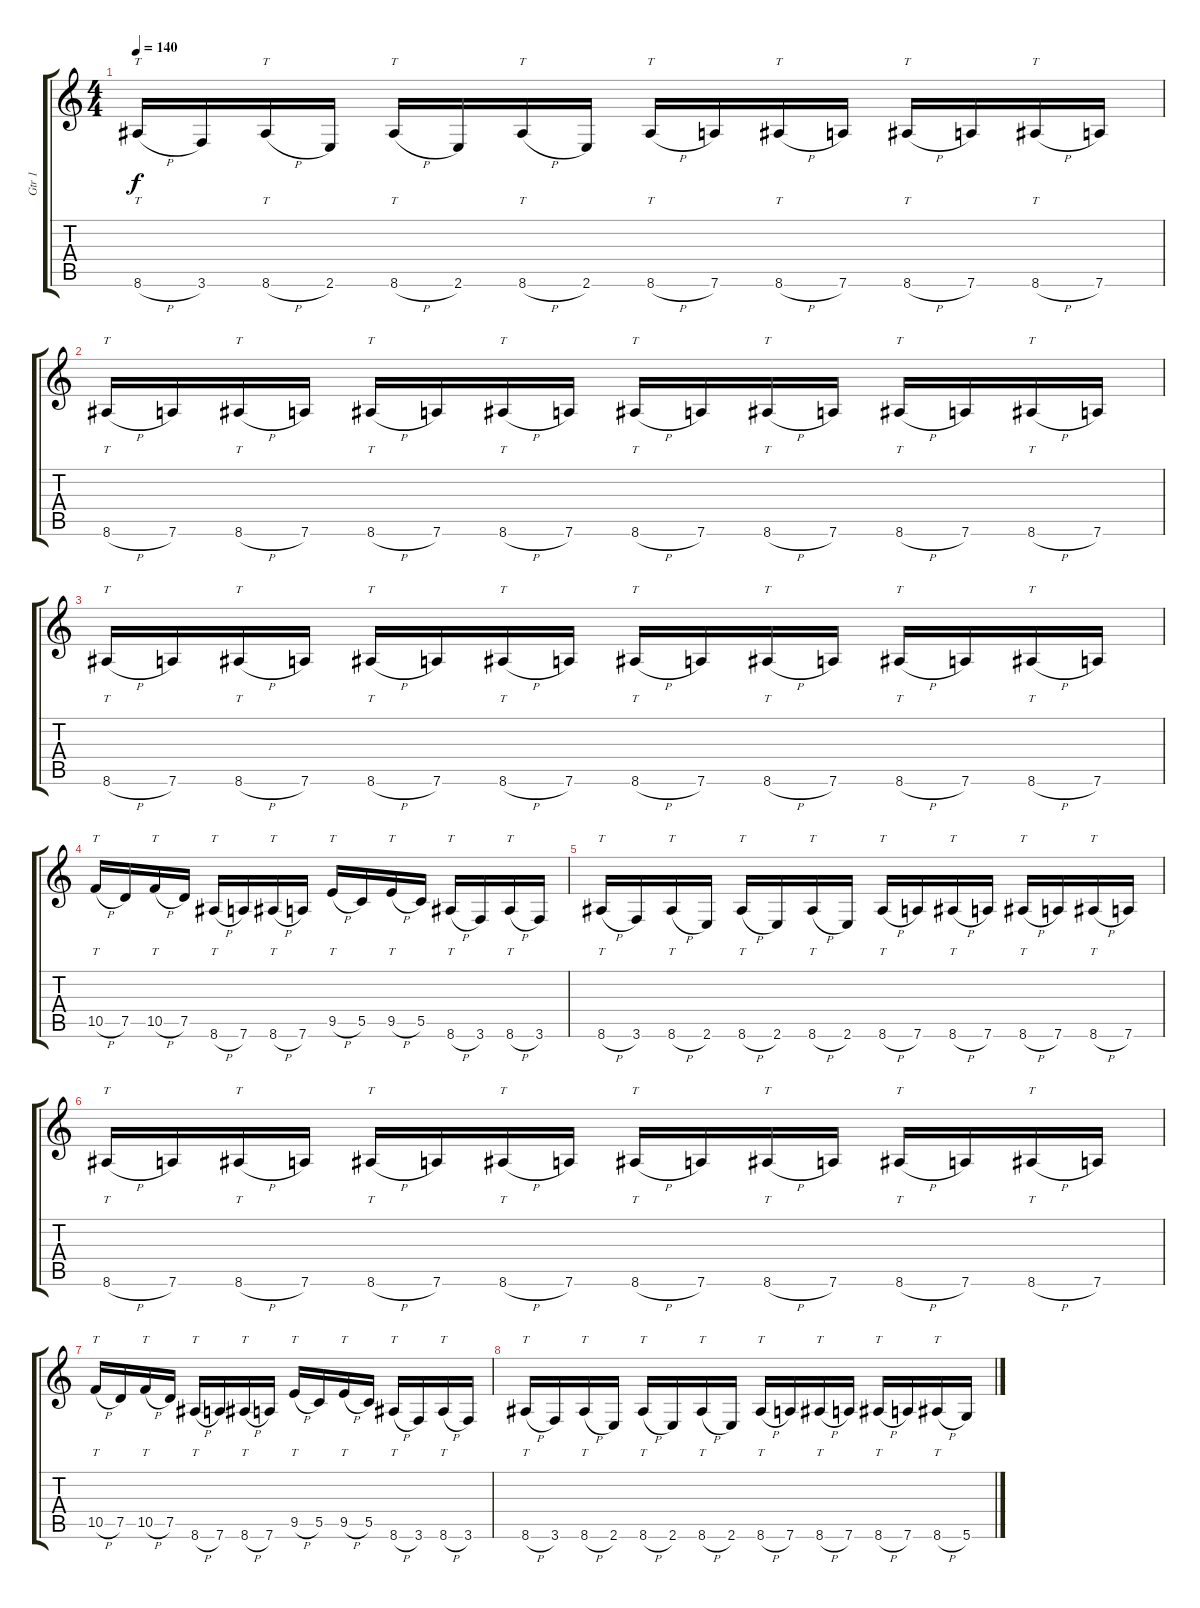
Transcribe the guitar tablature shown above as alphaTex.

\track ("Gtr 1" "Gtr 1") {instrument distortionguitar}
\staff {score tabs}
\tuning (D4 A3 F3 C3 G2 D2) {hide}
\ts (4 4)
\tempo 140
\clef g2
\ks c
8.6{h}.16{tt dy f} 3.6.16 8.6{h}.16{tt} 2.6.16 8.6{h}.16{tt} 2.6.16 8.6{h}.16{tt} 2.6.16 8.6{h}.16{tt} 7.6.16 8.6{h}.16{tt} 7.6.16 8.6{h}.16{tt} 7.6.16 8.6{h}.16{tt} 7.6.16 |
8.6{h}.16{tt} 7.6.16 8.6{h}.16{tt} 7.6.16 8.6{h}.16{tt} 7.6.16 8.6{h}.16{tt} 7.6.16 8.6{h}.16{tt} 7.6.16 8.6{h}.16{tt} 7.6.16 8.6{h}.16{tt} 7.6.16 8.6{h}.16{tt} 7.6.16 |
8.6{h}.16{tt} 7.6.16 8.6{h}.16{tt} 7.6.16 8.6{h}.16{tt} 7.6.16 8.6{h}.16{tt} 7.6.16 8.6{h}.16{tt} 7.6.16 8.6{h}.16{tt} 7.6.16 8.6{h}.16{tt} 7.6.16 8.6{h}.16{tt} 7.6.16 |
10.5{h}.16{tt} 7.5.16 10.5{h}.16{tt} 7.5.16 8.6{h}.16{tt} 7.6.16 8.6{h}.16{tt} 7.6.16 9.5{h}.16{tt} 5.5.16 9.5{h}.16{tt} 5.5.16 8.6{h}.16{tt} 3.6.16 8.6{h}.16{tt} 3.6.16 |
8.6{h}.16{tt} 3.6.16 8.6{h}.16{tt} 2.6.16 8.6{h}.16{tt} 2.6.16 8.6{h}.16{tt} 2.6.16 8.6{h}.16{tt} 7.6.16 8.6{h}.16{tt} 7.6.16 8.6{h}.16{tt} 7.6.16 8.6{h}.16{tt} 7.6.16 |
8.6{h}.16{tt} 7.6.16 8.6{h}.16{tt} 7.6.16 8.6{h}.16{tt} 7.6.16 8.6{h}.16{tt} 7.6.16 8.6{h}.16{tt} 7.6.16 8.6{h}.16{tt} 7.6.16 8.6{h}.16{tt} 7.6.16 8.6{h}.16{tt} 7.6.16 |
10.5{h}.16{tt} 7.5.16 10.5{h}.16{tt} 7.5.16 8.6{h}.16{tt} 7.6.16 8.6{h}.16{tt} 7.6.16 9.5{h}.16{tt} 5.5.16 9.5{h}.16{tt} 5.5.16 8.6{h}.16{tt} 3.6.16 8.6{h}.16{tt} 3.6.16 |
8.6{h}.16{tt} 3.6.16 8.6{h}.16{tt} 2.6.16 8.6{h}.16{tt} 2.6.16 8.6{h}.16{tt} 2.6.16 8.6{h}.16{tt} 7.6.16 8.6{h}.16{tt} 7.6.16 8.6{h}.16{tt} 7.6.16 8.6{h}.16{tt} 5.6.16
